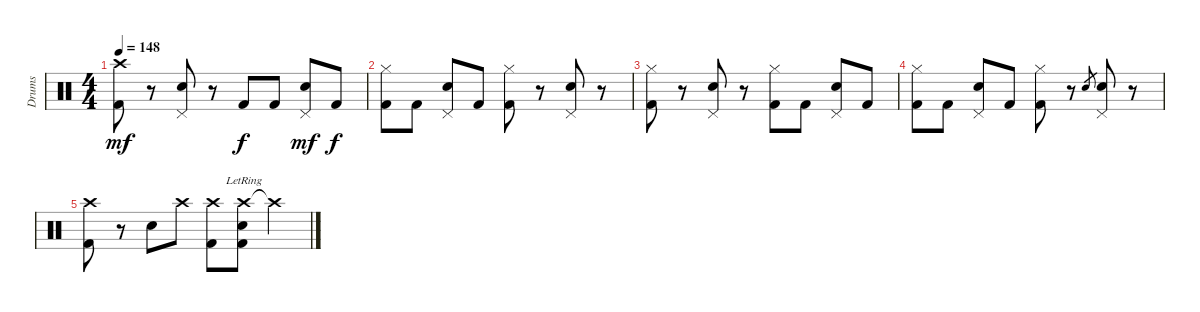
\track ("Drums" "Drums") {instrument percussion}
\staff {score}
\articulation defaults
\ts (4 4)
\tempo 148
\clef neutral
\ks c
("Crash high (hit)" "Kick (hit) 2").8{dy mf} r.8 ("Pedal Hi-Hat (hit)" "Snare (hit) 2").8 r.8 "Kick (hit) 2".8{dy f} "Kick (hit) 2".8 ("Pedal Hi-Hat (hit)" "Snare (hit) 2").8{dy mf} "Kick (hit) 2".8{dy f} |
("Hi-Hat (closed)" "Kick (hit) 2").8 "Kick (hit) 2".8 ("Pedal Hi-Hat (hit)" "Snare (hit) 2").8 "Kick (hit) 2".8 ("Hi-Hat (closed)" "Kick (hit) 2").8 r.8 ("Pedal Hi-Hat (hit)" "Snare (hit) 2").8 r.8 |
("Hi-Hat (closed)" "Kick (hit) 2").8 r.8 ("Pedal Hi-Hat (hit)" "Snare (hit) 2").8 r.8 ("Hi-Hat (closed)" "Kick (hit) 2").8 "Kick (hit) 2".8 ("Pedal Hi-Hat (hit)" "Snare (hit) 2").8 "Kick (hit) 2".8 |
("Hi-Hat (closed)" "Kick (hit) 2").8 "Kick (hit) 2".8 ("Pedal Hi-Hat (hit)" "Snare (hit) 2").8 "Kick (hit) 2".8 ("Hi-Hat (closed)" "Kick (hit) 2").8 r.8 "Snare (hit) 2".8{gr} ("Pedal Hi-Hat (hit)" "Snare (hit) 2").8 r.8 |
("Crash high (hit)" "Kick (hit) 2").8 r.8 "Snare (hit) 2".8 "Crash high (hit)".8 ("Crash high (hit)" "Kick (hit) 2").8 ("Crash high (hit)"{lr} "Snare (hit) 2" "Kick (hit) 2").8 "Crash high (hit)"{t}.4
